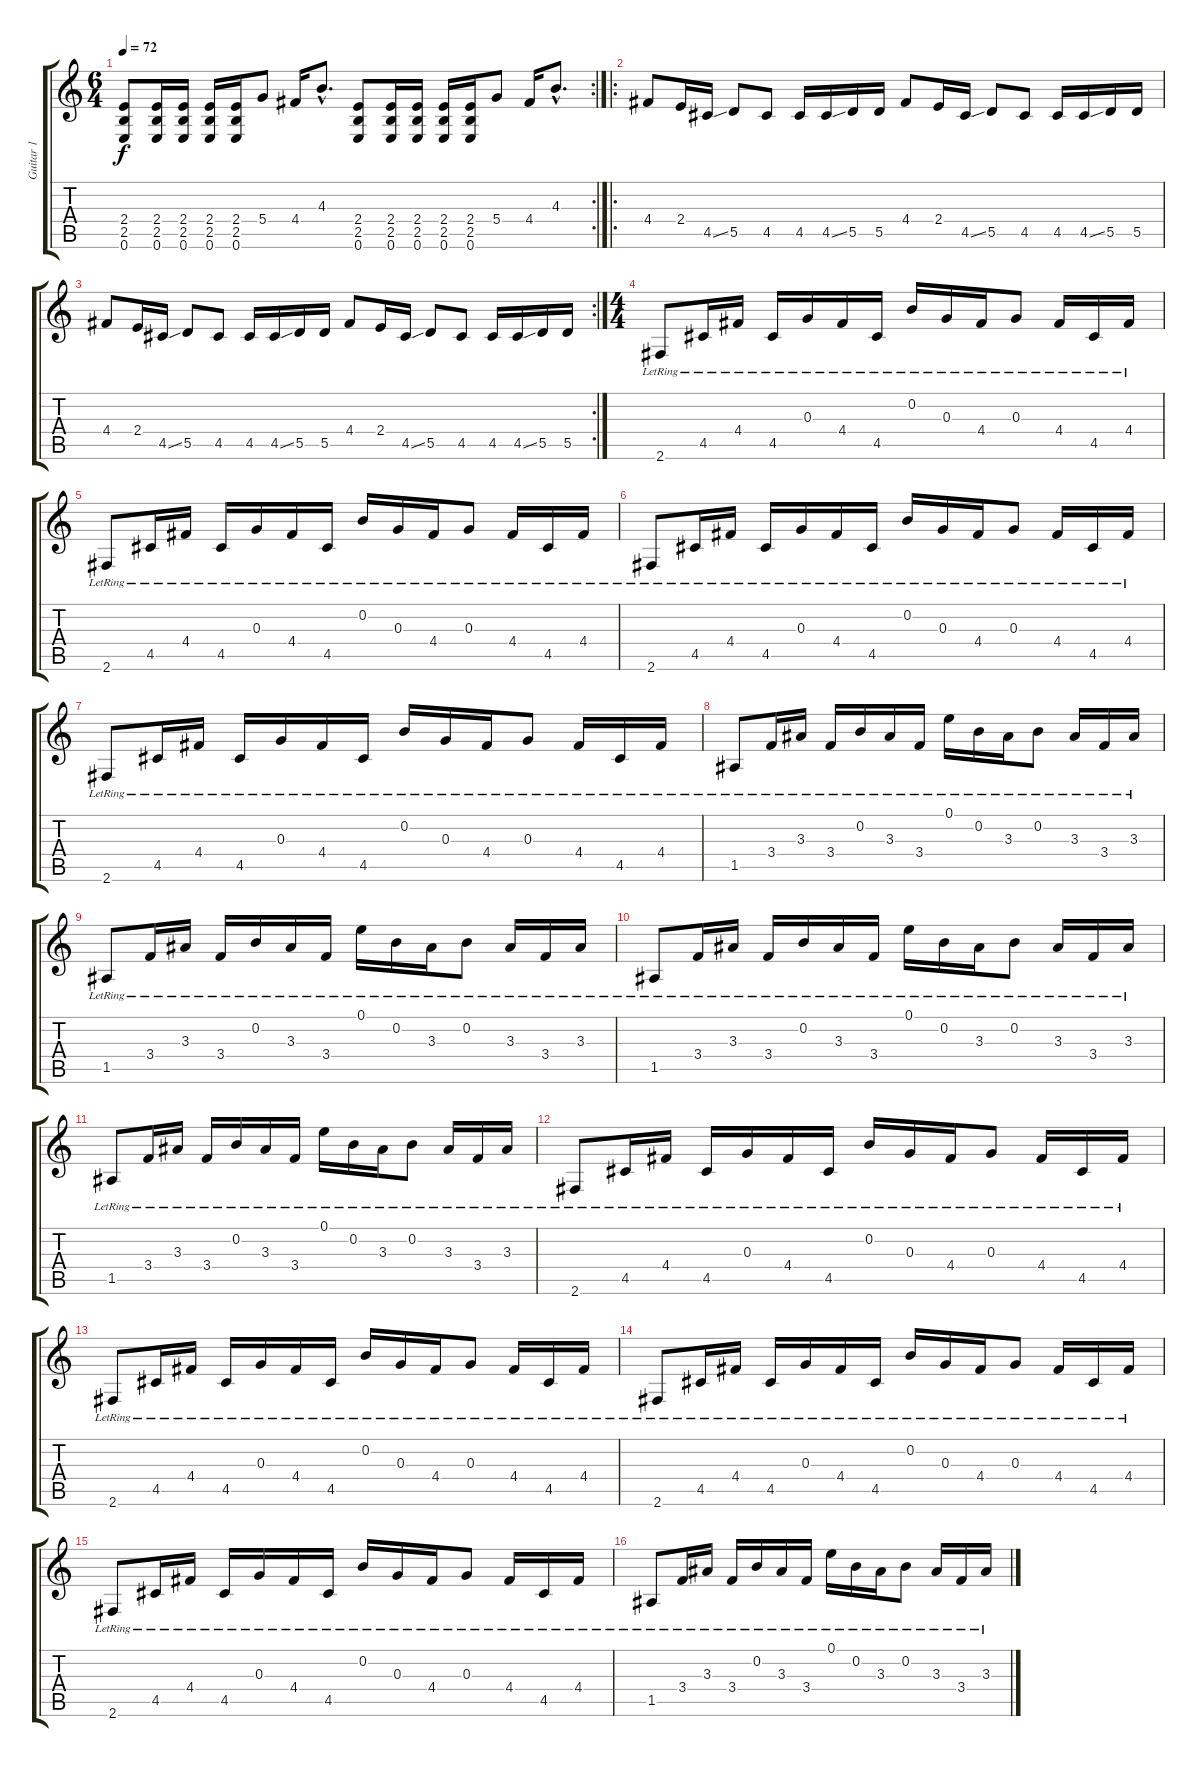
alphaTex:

\track ("Guitar 1" "Guitar 1") {instrument distortionguitar}
\staff {score tabs}
\tuning (E4 B3 G3 D3 A2 E2) {hide}
\rc 2
\ts (6 4)
\tempo 72
\clef g2
\ks c
(2.4 2.5 0.6).8{dy f} (2.4 2.5 0.6).16 (2.4 2.5 0.6).16 (2.4 2.5 0.6).16 (2.4 2.5 0.6).16 5.4.8 4.4.16 4.3{hac}.8{d} (2.4 2.5 0.6).8 (2.4 2.5 0.6).16 (2.4 2.5 0.6).16 (2.4 2.5 0.6).16 (2.4 2.5 0.6).16 5.4.8 4.4.16 4.3{hac}.8{d} |
\ro
4.4.8 2.4.16 4.5{ss}.16 5.5.8 4.5.8 4.5.16 4.5{ss}.16 5.5.16 5.5.16 4.4.8 2.4.16 4.5{ss}.16 5.5.8 4.5.8 4.5.16 4.5{ss}.16 5.5.16 5.5.16 |
\rc 2
4.4.8 2.4.16 4.5{ss}.16 5.5.8 4.5.8 4.5.16 4.5{ss}.16 5.5.16 5.5.16 4.4.8 2.4.16 4.5{ss}.16 5.5.8 4.5.8 4.5.16 4.5{ss}.16 5.5.16 5.5.16 |
\ts (4 4)
2.6{lr}.8{balance 8 instrument acousticguitarnylon} 4.5{lr}.16 4.4{lr}.16 4.5{lr}.16 0.3{lr}.16 4.4{lr}.16 4.5{lr}.16 0.2{lr}.16 0.3{lr}.16 4.4{lr}.16 0.3{lr}.8 4.4{lr}.16 4.5{lr}.16 4.4{lr}.16 |
2.6{lr}.8{balance 8 instrument acousticguitarnylon} 4.5{lr}.16 4.4{lr}.16 4.5{lr}.16 0.3{lr}.16 4.4{lr}.16 4.5{lr}.16 0.2{lr}.16 0.3{lr}.16 4.4{lr}.16 0.3{lr}.8 4.4{lr}.16 4.5{lr}.16 4.4{lr}.16 |
2.6{lr}.8{balance 8 instrument acousticguitarnylon} 4.5{lr}.16 4.4{lr}.16 4.5{lr}.16 0.3{lr}.16 4.4{lr}.16 4.5{lr}.16 0.2{lr}.16 0.3{lr}.16 4.4{lr}.16 0.3{lr}.8 4.4{lr}.16 4.5{lr}.16 4.4{lr}.16 |
2.6{lr}.8{balance 8 instrument acousticguitarnylon} 4.5{lr}.16 4.4{lr}.16 4.5{lr}.16 0.3{lr}.16 4.4{lr}.16 4.5{lr}.16 0.2{lr}.16 0.3{lr}.16 4.4{lr}.16 0.3{lr}.8 4.4{lr}.16 4.5{lr}.16 4.4{lr}.16 |
1.5{lr}.8{balance 8 instrument acousticguitarnylon} 3.4{lr}.16 3.3{lr}.16 3.4{lr}.16 0.2{lr}.16 3.3{lr}.16 3.4{lr}.16 0.1{lr}.16 0.2{lr}.16 3.3{lr}.16 0.2{lr}.8 3.3{lr}.16 3.4{lr}.16 3.3{lr}.16 |
1.5{lr}.8{balance 8 instrument acousticguitarnylon} 3.4{lr}.16 3.3{lr}.16 3.4{lr}.16 0.2{lr}.16 3.3{lr}.16 3.4{lr}.16 0.1{lr}.16 0.2{lr}.16 3.3{lr}.16 0.2{lr}.8 3.3{lr}.16 3.4{lr}.16 3.3{lr}.16 |
1.5{lr}.8{balance 8 instrument acousticguitarnylon} 3.4{lr}.16 3.3{lr}.16 3.4{lr}.16 0.2{lr}.16 3.3{lr}.16 3.4{lr}.16 0.1{lr}.16 0.2{lr}.16 3.3{lr}.16 0.2{lr}.8 3.3{lr}.16 3.4{lr}.16 3.3{lr}.16 |
1.5{lr}.8{balance 8 instrument acousticguitarnylon} 3.4{lr}.16 3.3{lr}.16 3.4{lr}.16 0.2{lr}.16 3.3{lr}.16 3.4{lr}.16 0.1{lr}.16 0.2{lr}.16 3.3{lr}.16 0.2{lr}.8 3.3{lr}.16 3.4{lr}.16 3.3{lr}.16 |
2.6{lr}.8{balance 8 instrument acousticguitarnylon} 4.5{lr}.16 4.4{lr}.16 4.5{lr}.16 0.3{lr}.16 4.4{lr}.16 4.5{lr}.16 0.2{lr}.16 0.3{lr}.16 4.4{lr}.16 0.3{lr}.8 4.4{lr}.16 4.5{lr}.16 4.4{lr}.16 |
2.6{lr}.8{balance 8 instrument acousticguitarnylon} 4.5{lr}.16 4.4{lr}.16 4.5{lr}.16 0.3{lr}.16 4.4{lr}.16 4.5{lr}.16 0.2{lr}.16 0.3{lr}.16 4.4{lr}.16 0.3{lr}.8 4.4{lr}.16 4.5{lr}.16 4.4{lr}.16 |
2.6{lr}.8{balance 8 instrument acousticguitarnylon} 4.5{lr}.16 4.4{lr}.16 4.5{lr}.16 0.3{lr}.16 4.4{lr}.16 4.5{lr}.16 0.2{lr}.16 0.3{lr}.16 4.4{lr}.16 0.3{lr}.8 4.4{lr}.16 4.5{lr}.16 4.4{lr}.16 |
2.6{lr}.8{balance 8 instrument acousticguitarnylon} 4.5{lr}.16 4.4{lr}.16 4.5{lr}.16 0.3{lr}.16 4.4{lr}.16 4.5{lr}.16 0.2{lr}.16 0.3{lr}.16 4.4{lr}.16 0.3{lr}.8 4.4{lr}.16 4.5{lr}.16 4.4{lr}.16 |
1.5{lr}.8{balance 8 instrument acousticguitarnylon} 3.4{lr}.16 3.3{lr}.16 3.4{lr}.16 0.2{lr}.16 3.3{lr}.16 3.4{lr}.16 0.1{lr}.16 0.2{lr}.16 3.3{lr}.16 0.2{lr}.8 3.3{lr}.16 3.4{lr}.16 3.3{lr}.16
